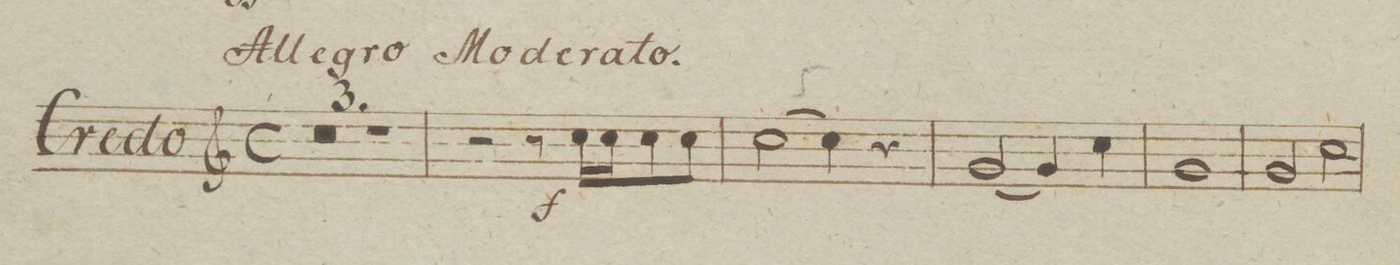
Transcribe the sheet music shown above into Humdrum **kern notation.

**kern	**dynam
*I"Corno Secondo in Es.	*
*clefG2	*
*k[b-e-a-]	*
*met(c)	*
*M4/4	*
0r	.
=2	=2
=3	=3
1r	.
=4	=4
2r	.
8r	f
*16\right	*
16e-\LL	.
16e-\J	.
*8\right	*
8e-\	.
8e-\J	.
=5	=5
[2e-\	.
*4\right	*
4e-\]	.
4r	.
=6	=6
[2B-/	.
4B-/]	.
4e-\	.
=7	=7
1B-	.
=8	=8
2B-/	.
2e-\	.
=9	=9
*-	*-
